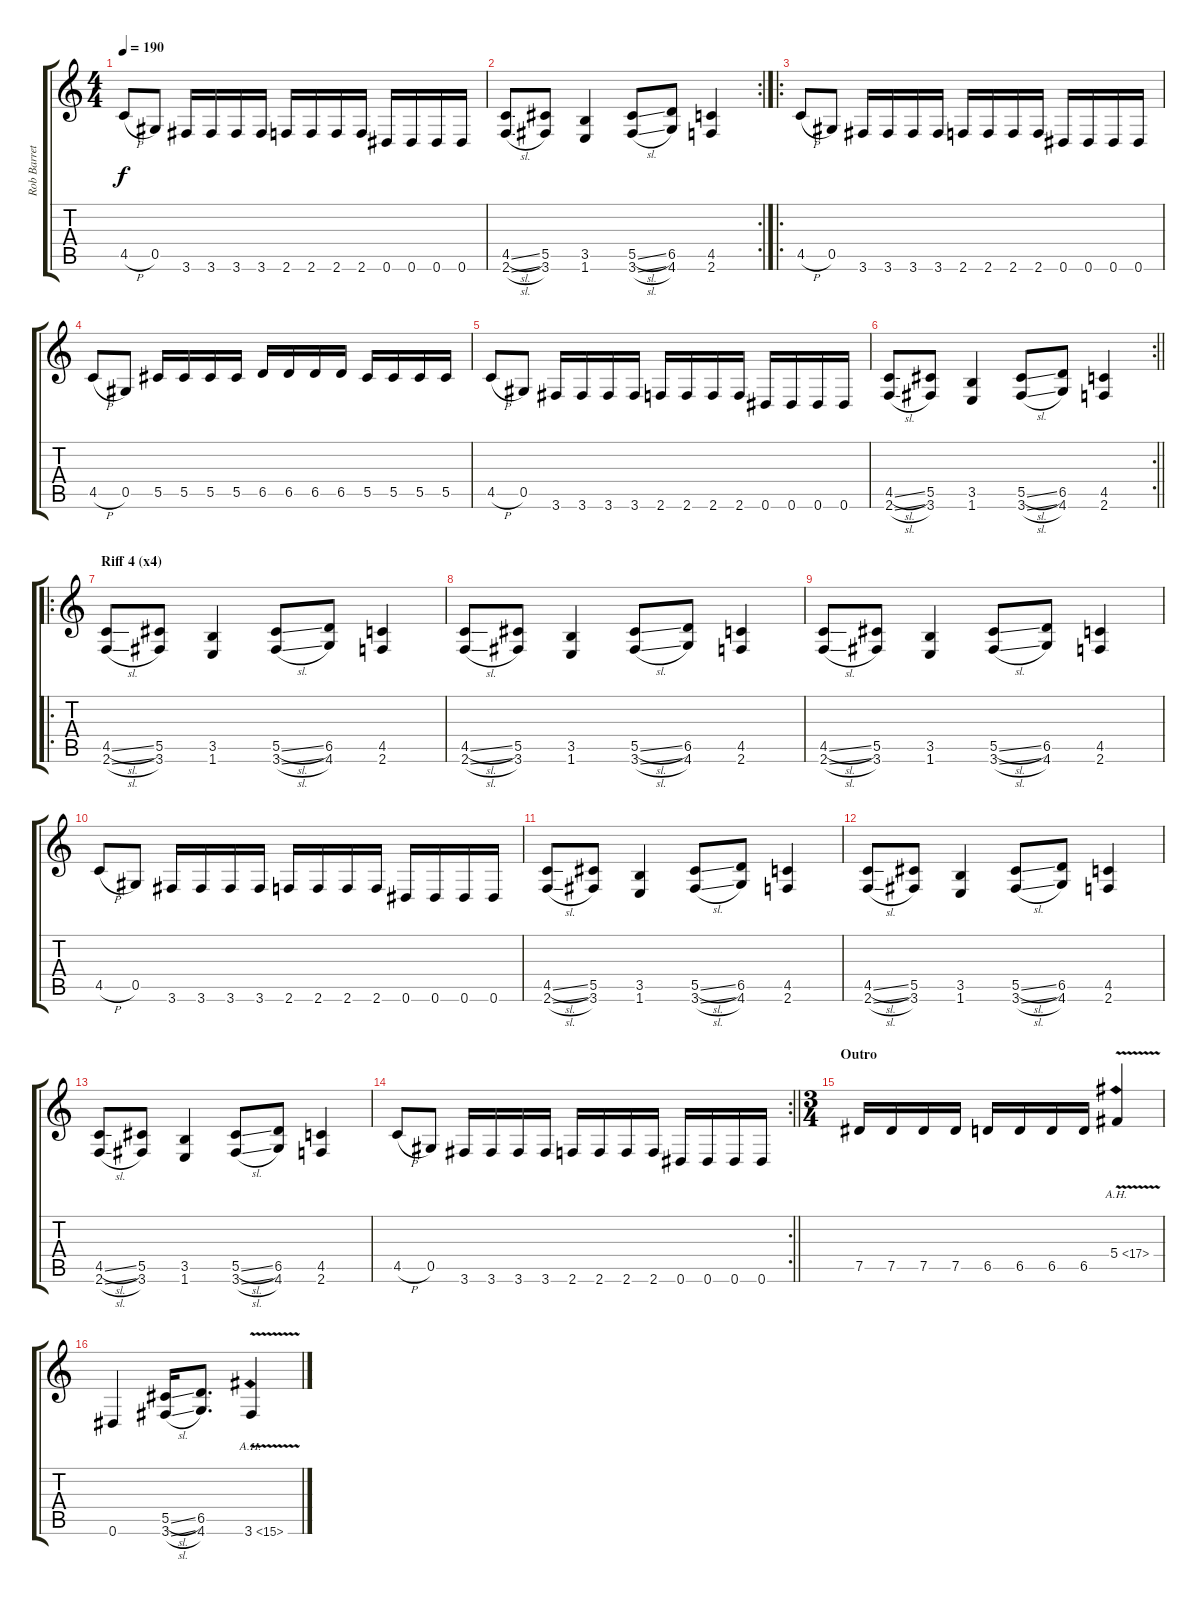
\track ("Rob Barret" "Rob Barret") {instrument distortionguitar}
\staff {score tabs}
\tuning (Eb4 Bb3 Gb3 Db3 Ab2 Eb2) {hide}
\ts (4 4)
\tempo 190
\clef g2
\ks c
4.5{h}.8{dy f} 0.5.8 3.6.16 3.6.16 3.6.16 3.6.16 2.6.16 2.6.16 2.6.16 2.6.16 0.6.16 0.6.16 0.6.16 0.6.16 |
\rc 2
(4.5{sl} 2.6{sl}).8 (5.5 3.6).8 (3.5 1.6).4 (5.5{sl} 3.6{sl}).8 (6.5 4.6).8 (4.5 2.6).4 |
\ro
4.5{h}.8 0.5.8 3.6.16 3.6.16 3.6.16 3.6.16 2.6.16 2.6.16 2.6.16 2.6.16 0.6.16 0.6.16 0.6.16 0.6.16 |
4.5{h}.8 0.5.8 5.5.16 5.5.16 5.5.16 5.5.16 6.5.16 6.5.16 6.5.16 6.5.16 5.5.16 5.5.16 5.5.16 5.5.16 |
4.5{h}.8 0.5.8 3.6.16 3.6.16 3.6.16 3.6.16 2.6.16 2.6.16 2.6.16 2.6.16 0.6.16 0.6.16 0.6.16 0.6.16 |
\rc 2
\barLineRight lightlight
(4.5{sl} 2.6{sl}).8 (5.5 3.6).8 (3.5 1.6).4 (5.5{sl} 3.6{sl}).8 (6.5 4.6).8 (4.5 2.6).4 |
\ro
\section ("" "Riff 4 (x4)")
(4.5{sl} 2.6{sl}).8 (5.5 3.6).8 (3.5 1.6).4 (5.5{sl} 3.6{sl}).8 (6.5 4.6).8 (4.5 2.6).4 |
(4.5{sl} 2.6{sl}).8 (5.5 3.6).8 (3.5 1.6).4 (5.5{sl} 3.6{sl}).8 (6.5 4.6).8 (4.5 2.6).4 |
(4.5{sl} 2.6{sl}).8 (5.5 3.6).8 (3.5 1.6).4 (5.5{sl} 3.6{sl}).8 (6.5 4.6).8 (4.5 2.6).4 |
4.5{h}.8 0.5.8 3.6.16 3.6.16 3.6.16 3.6.16 2.6.16 2.6.16 2.6.16 2.6.16 0.6.16 0.6.16 0.6.16 0.6.16 |
(4.5{sl} 2.6{sl}).8 (5.5 3.6).8 (3.5 1.6).4 (5.5{sl} 3.6{sl}).8 (6.5 4.6).8 (4.5 2.6).4 |
(4.5{sl} 2.6{sl}).8 (5.5 3.6).8 (3.5 1.6).4 (5.5{sl} 3.6{sl}).8 (6.5 4.6).8 (4.5 2.6).4 |
(4.5{sl} 2.6{sl}).8 (5.5 3.6).8 (3.5 1.6).4 (5.5{sl} 3.6{sl}).8 (6.5 4.6).8 (4.5 2.6).4 |
\rc 2
\barLineRight lightlight
4.5{h}.8 0.5.8 3.6.16 3.6.16 3.6.16 3.6.16 2.6.16 2.6.16 2.6.16 2.6.16 0.6.16 0.6.16 0.6.16 0.6.16 |
\ts (3 4)
\section ("" "Outro")
7.5.16 7.5.16 7.5.16 7.5.16 6.5.16 6.5.16 6.5.16 6.5.16 5.4{ah 12 v}.4 |
0.6.4 (5.5{sl} 3.6{sl}).16 (6.5 4.6).8{d} 3.6{ah 12 v}.4
